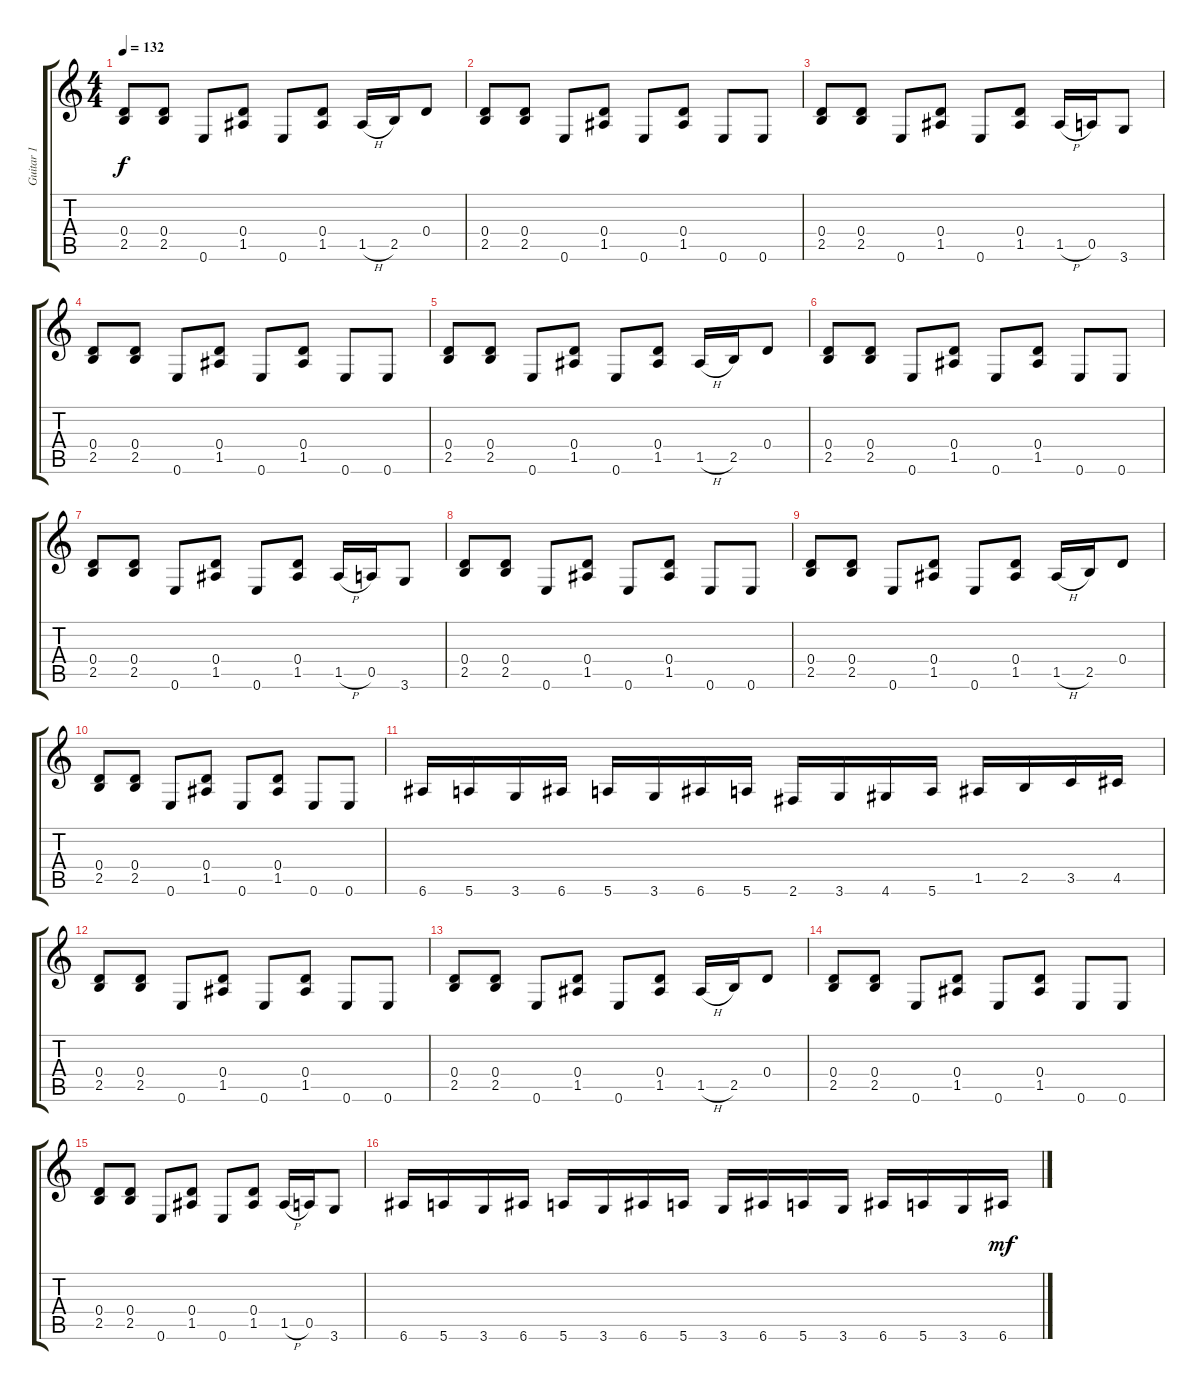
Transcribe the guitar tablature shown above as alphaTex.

\track ("Guitar 1" "Guitar 1") {instrument overdrivenguitar}
\staff {score tabs}
\tuning (E4 B3 G3 D3 A2 E2) {hide}
\ts (4 4)
\tempo 132
\clef g2
\ks c
(0.4 2.5).8{dy f} (0.4 2.5).8 0.6.8 (0.4 1.5).8 0.6.8 (0.4 1.5).8 1.5{h}.16 2.5.16 0.4.8 |
(0.4 2.5).8 (0.4 2.5).8 0.6.8 (0.4 1.5).8 0.6.8 (0.4 1.5).8 0.6.8 0.6.8 |
(0.4 2.5).8 (0.4 2.5).8 0.6.8 (0.4 1.5).8 0.6.8 (0.4 1.5).8 1.5{h}.16 0.5.16 3.6.8 |
(0.4 2.5).8 (0.4 2.5).8 0.6.8 (0.4 1.5).8 0.6.8 (0.4 1.5).8 0.6.8 0.6.8 |
(0.4 2.5).8 (0.4 2.5).8 0.6.8 (0.4 1.5).8 0.6.8 (0.4 1.5).8 1.5{h}.16 2.5.16 0.4.8 |
(0.4 2.5).8 (0.4 2.5).8 0.6.8 (0.4 1.5).8 0.6.8 (0.4 1.5).8 0.6.8 0.6.8 |
(0.4 2.5).8 (0.4 2.5).8 0.6.8 (0.4 1.5).8 0.6.8 (0.4 1.5).8 1.5{h}.16 0.5.16 3.6.8 |
(0.4 2.5).8 (0.4 2.5).8 0.6.8 (0.4 1.5).8 0.6.8 (0.4 1.5).8 0.6.8 0.6.8 |
(0.4 2.5).8 (0.4 2.5).8 0.6.8 (0.4 1.5).8 0.6.8 (0.4 1.5).8 1.5{h}.16 2.5.16 0.4.8 |
(0.4 2.5).8 (0.4 2.5).8 0.6.8 (0.4 1.5).8 0.6.8 (0.4 1.5).8 0.6.8 0.6.8 |
6.6.16 5.6.16 3.6.16 6.6.16 5.6.16 3.6.16 6.6.16 5.6.16 2.6.16 3.6.16 4.6.16 5.6.16 1.5.16 2.5.16 3.5.16 4.5.16 |
(0.4 2.5).8 (0.4 2.5).8 0.6.8 (0.4 1.5).8 0.6.8 (0.4 1.5).8 0.6.8 0.6.8 |
(0.4 2.5).8 (0.4 2.5).8 0.6.8 (0.4 1.5).8 0.6.8 (0.4 1.5).8 1.5{h}.16 2.5.16 0.4.8 |
(0.4 2.5).8 (0.4 2.5).8 0.6.8 (0.4 1.5).8 0.6.8 (0.4 1.5).8 0.6.8 0.6.8 |
(0.4 2.5).8 (0.4 2.5).8 0.6.8 (0.4 1.5).8 0.6.8 (0.4 1.5).8 1.5{h}.16 0.5.16 3.6.8 |
6.6.16 5.6.16 3.6.16 6.6.16 5.6.16 3.6.16 6.6.16 5.6.16 3.6.16 6.6.16 5.6.16 3.6.16 6.6.16 5.6.16 3.6.16 6.6.16{dy mf}
